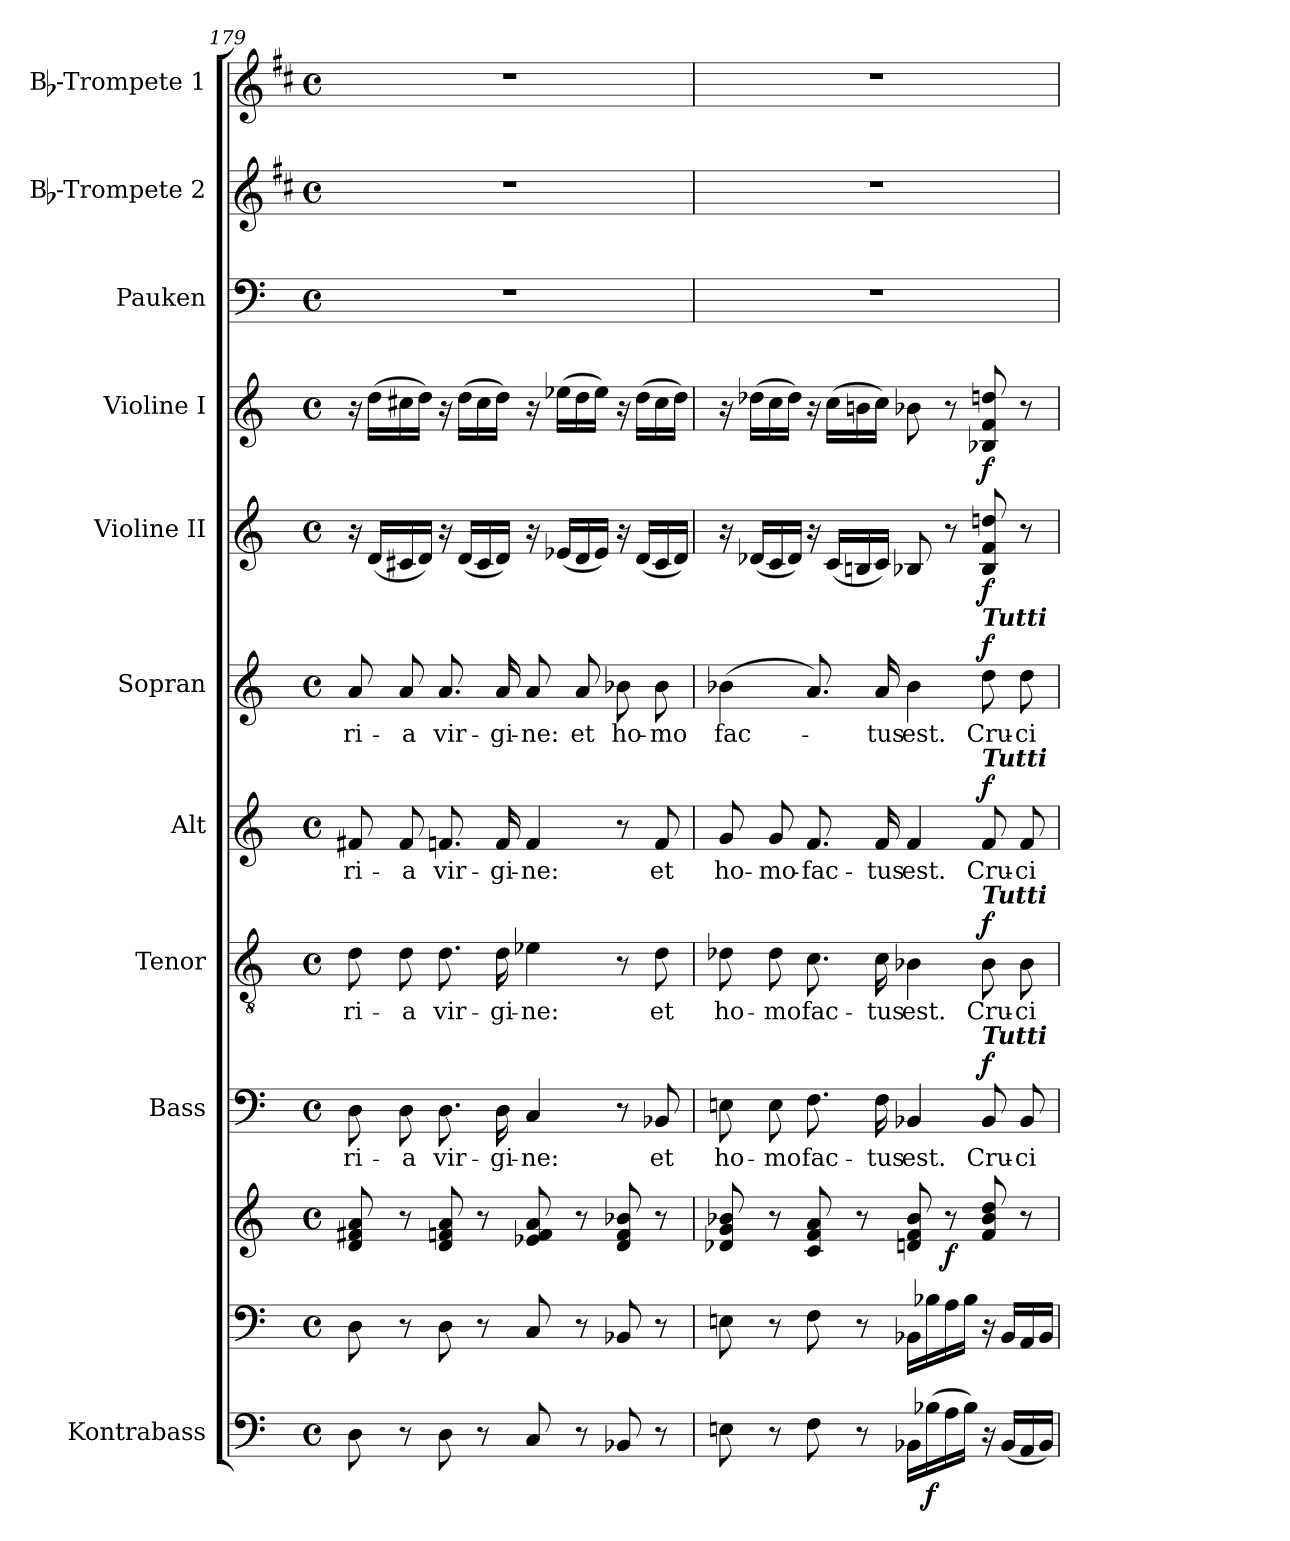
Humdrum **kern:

**kern	**dynam	**kern	**kern	**dynam	**kern	**text	**dynam	**kern	**text	**dynam	**kern	**text	**dynam	**kern	**text	**dynam	**kern	**dynam	**kern	**dynam	**kern	**kern	**kern
*part11	*part11	*part10	*part10	*part10	*part9	*part9	*part9	*part8	*part8	*part8	*part7	*part7	*part7	*part6	*part6	*part6	*part5	*part5	*part4	*part4	*part3	*part2	*part1
*staff12	*staff12	*staff11	*staff10	*staff10/11	*staff9	*staff9	*staff9	*staff8	*staff8	*staff8	*staff7	*staff7	*staff7	*staff6	*staff6	*staff6	*staff5	*staff5	*staff4	*staff4	*staff3	*staff2	*staff1
*I"Kontrabass	*	*	*	*	*I"Bass	*	*	*I"Tenor	*	*	*I"Alt	*	*	*I"Sopran	*	*	*I"Violine II	*	*I"Violine I	*	*I"Pauken	*I"Bb-Trompete 2	*I"Bb-Trompete 1
*I'Kb.	*	*	*	*	*I'B.	*	*	*I'T.	*	*	*I'A.	*	*	*I'S.	*	*	*I'Vl. II	*	*I'Vl. I	*	*I'Pk.	*I'Bb Trp. 2	*I'Bb Trp. 1
*clefF4	*	*clefF4	*clefG2	*	*clefF4	*	*	*clefGv2	*	*	*clefG2	*	*	*clefG2	*	*	*clefG2	*	*clefG2	*	*clefF4	*clefG2	*clefG2
*ITrd7c12	*	*	*	*	*	*	*	*	*	*	*	*	*	*	*	*	*	*	*	*	*	*ITrd1c2	*ITrd1c2
*k[]	*	*k[]	*k[]	*	*k[]	*	*	*k[]	*	*	*k[]	*	*	*k[]	*	*	*k[]	*	*k[]	*	*k[]	*k[]	*k[]
*C:	*	*C:	*C:	*	*C:	*	*	*C:	*	*	*C:	*	*	*C:	*	*	*C:	*	*C:	*	*C:	*C:	*C:
*M4/4	*	*M4/4	*M4/4	*	*M4/4	*	*	*M4/4	*	*	*M4/4	*	*	*M4/4	*	*	*M4/4	*	*M4/4	*	*M4/4	*M4/4	*M4/4
*met(c)	*	*met(c)	*met(c)	*	*met(c)	*	*	*met(c)	*	*	*met(c)	*	*	*met(c)	*	*	*met(c)	*	*met(c)	*	*met(c)	*met(c)	*met(c)
=179	=179	=179	=179	=179	=179	=179	=179	=179	=179	=179	=179	=179	=179	=179	=179	=179	=179	=179	=179	=179	=179	=179	=179
!	!	!	!	!	!	!LO:LY:b	!	!	!LO:LY:b	!	!	!LO:LY:b	!	!	!LO:LY:b	!	!	!	!	!	!	!	!
8DD\	.	8D\	8d/ 8f#X/ 8a/	.	8D\	-ri-	.	8d\	-ri-	.	8f#X/	-ri-	.	8a/	-ri-	.	16r	.	16r	.	1r	1r	1r
.	.	.	.	.	.	.	.	.	.	.	.	.	.	.	.	.	(<16d/LL	.	(>16dd\LL	.	.	.	.
!	!	!	!	!	!	!LO:LY:b	!	!	!LO:LY:b	!	!	!LO:LY:b	!	!	!LO:LY:b	!	!	!	!	!	!	!	!
8r	.	8r	8r	.	8D\	-a	.	8d\	-a	.	8f#/	-a	.	8a/	-a	.	16c#X/	.	16cc#X\	.	.	.	.
.	.	.	.	.	.	.	.	.	.	.	.	.	.	.	.	.	16d/JJ)	.	16dd\JJ)	.	.	.	.
!	!	!	!	!	!	!LO:LY:b	!	!	!LO:LY:b	!	!	!LO:LY:b	!	!	!LO:LY:b	!	!	!	!	!	!	!	!
8DD\	.	8D\	8d/ 8fn/ 8a/	.	8.D\	vir-	.	8.d\	vir-	.	8.fn/	vir-	.	8.a/	vir-	.	16r	.	16r	.	.	.	.
.	.	.	.	.	.	.	.	.	.	.	.	.	.	.	.	.	(<16d/LL	.	(>16dd\LL	.	.	.	.
8r	.	8r	8r	.	.	.	.	.	.	.	.	.	.	.	.	.	16c#/	.	16cc#\	.	.	.	.
!	!	!	!	!	!	!LO:LY:b	!	!	!LO:LY:b	!	!	!LO:LY:b	!	!	!LO:LY:b	!	!	!	!	!	!	!	!
.	.	.	.	.	16D\	-gi-	.	16d\	-gi-	.	16f/	-gi-	.	16a/	-gi-	.	16d/JJ)	.	16dd\JJ)	.	.	.	.
!	!	!	!	!	!	!LO:LY:b	!	!	!LO:LY:b	!	!	!LO:LY:b	!	!	!LO:LY:b	!	!	!	!	!	!	!	!
8CC/	.	8C/	8e-X/ 8f/ 8a/	.	4C/	-ne:	.	4e-X\	-ne:	.	4f/	-ne:	.	8a/	-ne:	.	16r	.	16r	.	.	.	.
.	.	.	.	.	.	.	.	.	.	.	.	.	.	.	.	.	(<16e-X/LL	.	(>16ee-X\LL	.	.	.	.
!	!	!	!	!	!	!	!	!	!	!	!	!	!	!	!LO:LY:b	!	!	!	!	!	!	!	!
8r	.	8r	8r	.	.	.	.	.	.	.	.	.	.	8a/	et	.	16d/	.	16dd\	.	.	.	.
.	.	.	.	.	.	.	.	.	.	.	.	.	.	.	.	.	16e-/JJ)	.	16ee-\JJ)	.	.	.	.
!	!	!	!	!	!	!	!	!	!	!	!	!	!	!	!LO:LY:b	!	!	!	!	!	!	!	!
8BBB-X/	.	8BB-X/	8d/ 8f/ 8b-X/	.	8r	.	.	8r	.	.	8r	.	.	8b-X\	ho-	.	16r	.	16r	.	.	.	.
.	.	.	.	.	.	.	.	.	.	.	.	.	.	.	.	.	(<16d/LL	.	(>16dd\LL	.	.	.	.
!	!	!	!	!	!	!LO:LY:b	!	!	!LO:LY:b	!	!	!LO:LY:b	!	!	!LO:LY:b	!	!	!	!	!	!	!	!
8r	.	8r	8r	.	8BB-X/	et	.	8d\	et	.	8f/	et	.	8b-\	-mo	.	16c#/	.	16cc#\	.	.	.	.
.	.	.	.	.	.	.	.	.	.	.	.	.	.	.	.	.	16d/JJ)	.	16dd\JJ)	.	.	.	.
=180	=180	=180	=180	=180	=180	=180	=180	=180	=180	=180	=180	=180	=180	=180	=180	=180	=180	=180	=180	=180	=180	=180	=180
!	!	!	!	!	!	!LO:LY:b	!	!	!LO:LY:b	!	!	!LO:LY:b	!	!	!LO:LY:b	!	!	!	!	!	!	!	!
8EEn\	.	8En\	8d-X/ 8g/ 8b-X/	.	8En\	ho-	.	8d-X\	ho-	.	8g/	ho-	.	(>4b-X\	fac-	.	16r	.	16r	.	1r	1r	1r
.	.	.	.	.	.	.	.	.	.	.	.	.	.	.	.	.	(<16d-X/LL	.	(>16dd-X\LL	.	.	.	.
!	!	!	!	!	!	!LO:LY:b	!	!	!LO:LY:b	!	!	!LO:LY:b	!	!	!	!	!	!	!	!	!	!	!
8r	.	8r	8r	.	8E\	-mo	.	8d-\	-mo	.	8g/	-mo-	.	.	.	.	16c/	.	16cc\	.	.	.	.
.	.	.	.	.	.	.	.	.	.	.	.	.	.	.	.	.	16d-/JJ)	.	16dd-\JJ)	.	.	.	.
!	!	!	!	!	!	!LO:LY:b	!	!	!LO:LY:b	!	!	!LO:LY:b	!	!	!	!	!	!	!	!	!	!	!
8FF\	.	8F\	8c/ 8f/ 8a/	.	8.F\	fac-	.	8.c\	fac-	.	8.f/	-fac-	.	8.a/)	.	.	16r	.	16r	.	.	.	.
.	.	.	.	.	.	.	.	.	.	.	.	.	.	.	.	.	(<16c/LL	.	(>16cc\LL	.	.	.	.
8r	.	8r	8r	.	.	.	.	.	.	.	.	.	.	.	.	.	16Bn/	.	16bn\	.	.	.	.
!	!	!	!	!	!	!LO:LY:b	!	!	!LO:LY:b	!	!	!LO:LY:b	!	!	!LO:LY:b	!	!	!	!	!	!	!	!
.	.	.	.	.	16F\	-tus	.	16c\	-tus	.	16f/	-tus	.	16a/	-tus	.	16c/JJ)	.	16cc\JJ)	.	.	.	.
!	!	!	!	!	!	!LO:LY:b	!	!	!LO:LY:b	!	!	!LO:LY:b	!	!	!LO:LY:b	!	!	!	!	!	!	!	!
16BBB-X\LL	.	16BB-X\LL	8dn/ 8f/ 8b-/	.	4BB-X/	est.	.	4B-X\	est.	.	4f/	est.	.	4b-\	est.	.	8B-X/	.	8b-X\	.	.	.	.
!	!LO:DY:b	!	!	!	!	!	!	!	!	!	!	!	!	!	!	!	!	!	!	!	!	!	!
(>16BB-X\	f	16B-X\	.	.	.	.	.	.	.	.	.	.	.	.	.	.	.	.	.	.	.	.	.
!	!	!	!	!LO:DY:b	!	!	!	!	!	!	!	!	!	!	!	!	!	!	!	!	!	!	!
16AA\	.	16A\	8r	f	.	.	.	.	.	.	.	.	.	.	.	.	8r	.	8r	.	.	.	.
16BB-\JJ)	.	16B-\JJ	.	.	.	.	.	.	.	.	.	.	.	.	.	.	.	.	.	.	.	.	.
!	!	!	!	!	!	!	!	!	!	!	!	!	!	!LO:TX:a:Bi:t=Tutti	!	!	!	!	!	!	!	!	!
!	!	!	!	!	!	!	!	!	!	!	!LO:TX:a:Bi:t=Tutti	!	!	!	!	!	!	!	!	!	!	!	!
!	!	!	!	!	!	!	!	!LO:TX:a:Bi:t=Tutti	!	!	!	!	!	!	!	!	!	!	!	!	!	!	!
!	!	!	!	!	!LO:TX:a:Bi:t=Tutti	!	!	!	!	!	!	!	!	!	!	!	!	!	!	!	!	!	!
!	!	!	!	!	!	!LO:LY:b	!LO:DY:a	!	!LO:LY:b	!LO:DY:a	!	!LO:LY:b	!LO:DY:a	!	!LO:LY:b	!LO:DY:a	!	!LO:DY:b	!	!LO:DY:b	!	!	!
16r	.	16r	8f/ 8b-/ 8dd/	.	8BB-/	Cru-	f	8B-\	Cru-	f	8f/	Cru-	f	8dd\	Cru-	f	8B-/ 8f/ 8ddn/	f	8B-X/ 8f/ 8ddn/	f	.	.	.
(<16BBB-/LL	.	16BB-/LL	.	.	.	.	.	.	.	.	.	.	.	.	.	.	.	.	.	.	.	.	.
!	!	!	!	!	!	!LO:LY:b	!	!	!LO:LY:b	!	!	!LO:LY:b	!	!	!LO:LY:b	!	!	!	!	!	!	!	!
16AAA/	.	16AA/	8r	.	8BB-/	-ci-	.	8B-\	-ci-	.	8f/	-ci-	.	8dd\	-ci-	.	8r	.	8r	.	.	.	.
16BBB-/JJ)	.	16BB-/JJ	.	.	.	.	.	.	.	.	.	.	.	.	.	.	.	.	.	.	.	.	.
=	=	=	=	=	=	=	=	=	=	=	=	=	=	=	=	=	=	=	=	=	=	=	=
*-	*-	*-	*-	*-	*-	*-	*-	*-	*-	*-	*-	*-	*-	*-	*-	*-	*-	*-	*-	*-	*-	*-	*-
